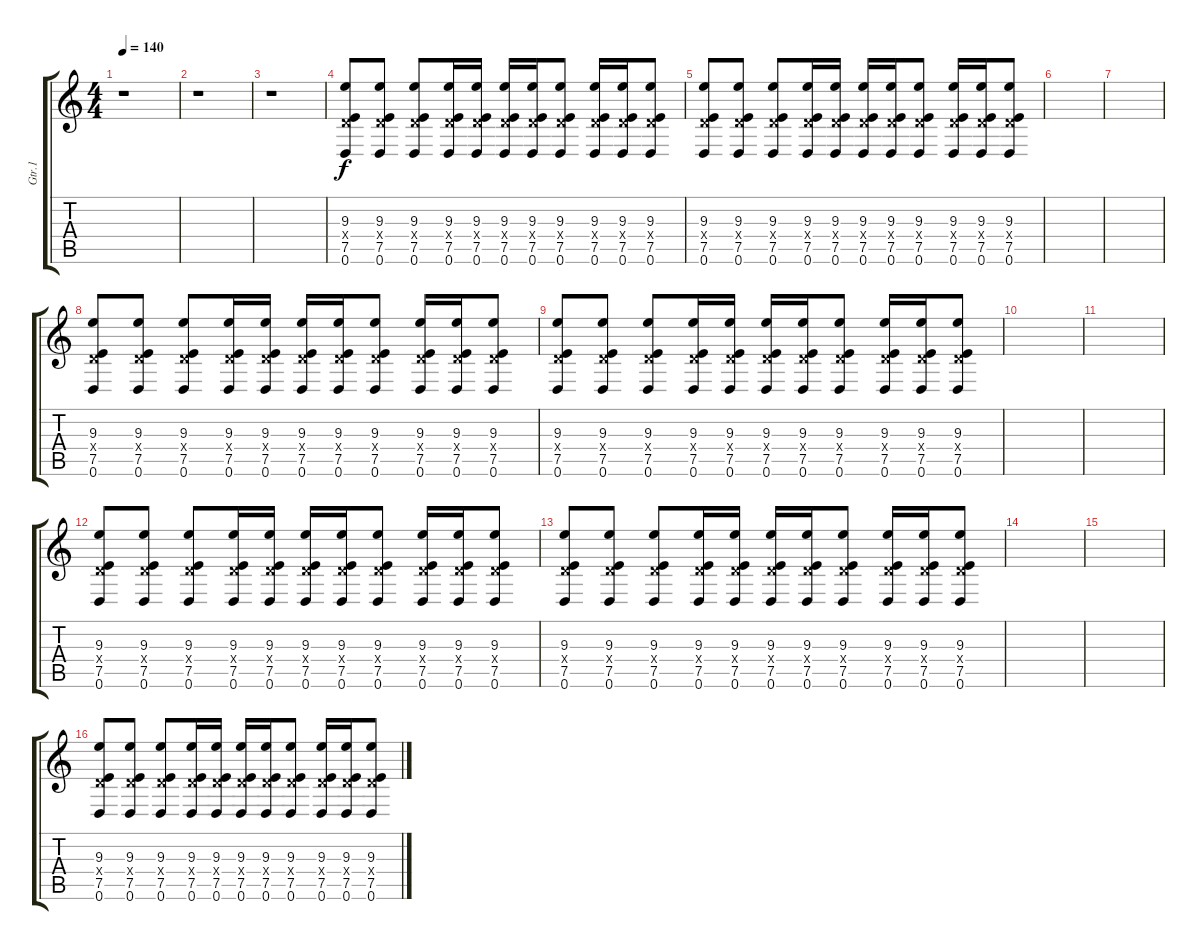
\track ("Gtr.1" "Gtr.1") {instrument distortionguitar}
\staff {score tabs}
\tuning (E4 B3 G3 D3 A2 D2) {hide}
\ts (4 4)
\tempo 140
\clef g2
\ks c
r.1{dy f instrument distortionguitar} |
r.1 |
r.1 |
(9.3 0.4{x} 7.5 0.6).8 (9.3 0.4{x} 7.5 0.6).8 (9.3 0.4{x} 7.5 0.6).8 (9.3 0.4{x} 7.5 0.6).16 (9.3 0.4{x} 7.5 0.6).16 (9.3 0.4{x} 7.5 0.6).16 (9.3 0.4{x} 7.5 0.6).16 (9.3 0.4{x} 7.5 0.6).8 (9.3 0.4{x} 7.5 0.6).16 (9.3 0.4{x} 7.5 0.6).16 (9.3 0.4{x} 7.5 0.6).8 |
(9.3 0.4{x} 7.5 0.6).8 (9.3 0.4{x} 7.5 0.6).8 (9.3 0.4{x} 7.5 0.6).8 (9.3 0.4{x} 7.5 0.6).16 (9.3 0.4{x} 7.5 0.6).16 (9.3 0.4{x} 7.5 0.6).16 (9.3 0.4{x} 7.5 0.6).16 (9.3 0.4{x} 7.5 0.6).8 (9.3 0.4{x} 7.5 0.6).16 (9.3 0.4{x} 7.5 0.6).16 (9.3 0.4{x} 7.5 0.6).8 |
|
|
(9.3 0.4{x} 7.5 0.6).8 (9.3 0.4{x} 7.5 0.6).8 (9.3 0.4{x} 7.5 0.6).8 (9.3 0.4{x} 7.5 0.6).16 (9.3 0.4{x} 7.5 0.6).16 (9.3 0.4{x} 7.5 0.6).16 (9.3 0.4{x} 7.5 0.6).16 (9.3 0.4{x} 7.5 0.6).8 (9.3 0.4{x} 7.5 0.6).16 (9.3 0.4{x} 7.5 0.6).16 (9.3 0.4{x} 7.5 0.6).8 |
(9.3 0.4{x} 7.5 0.6).8 (9.3 0.4{x} 7.5 0.6).8 (9.3 0.4{x} 7.5 0.6).8 (9.3 0.4{x} 7.5 0.6).16 (9.3 0.4{x} 7.5 0.6).16 (9.3 0.4{x} 7.5 0.6).16 (9.3 0.4{x} 7.5 0.6).16 (9.3 0.4{x} 7.5 0.6).8 (9.3 0.4{x} 7.5 0.6).16 (9.3 0.4{x} 7.5 0.6).16 (9.3 0.4{x} 7.5 0.6).8 |
|
|
(9.3 0.4{x} 7.5 0.6).8 (9.3 0.4{x} 7.5 0.6).8 (9.3 0.4{x} 7.5 0.6).8 (9.3 0.4{x} 7.5 0.6).16 (9.3 0.4{x} 7.5 0.6).16 (9.3 0.4{x} 7.5 0.6).16 (9.3 0.4{x} 7.5 0.6).16 (9.3 0.4{x} 7.5 0.6).8 (9.3 0.4{x} 7.5 0.6).16 (9.3 0.4{x} 7.5 0.6).16 (9.3 0.4{x} 7.5 0.6).8 |
(9.3 0.4{x} 7.5 0.6).8 (9.3 0.4{x} 7.5 0.6).8 (9.3 0.4{x} 7.5 0.6).8 (9.3 0.4{x} 7.5 0.6).16 (9.3 0.4{x} 7.5 0.6).16 (9.3 0.4{x} 7.5 0.6).16 (9.3 0.4{x} 7.5 0.6).16 (9.3 0.4{x} 7.5 0.6).8 (9.3 0.4{x} 7.5 0.6).16 (9.3 0.4{x} 7.5 0.6).16 (9.3 0.4{x} 7.5 0.6).8 |
|
|
(9.3 0.4{x} 7.5 0.6).8 (9.3 0.4{x} 7.5 0.6).8 (9.3 0.4{x} 7.5 0.6).8 (9.3 0.4{x} 7.5 0.6).16 (9.3 0.4{x} 7.5 0.6).16 (9.3 0.4{x} 7.5 0.6).16 (9.3 0.4{x} 7.5 0.6).16 (9.3 0.4{x} 7.5 0.6).8 (9.3 0.4{x} 7.5 0.6).16 (9.3 0.4{x} 7.5 0.6).16 (9.3 0.4{x} 7.5 0.6).8
